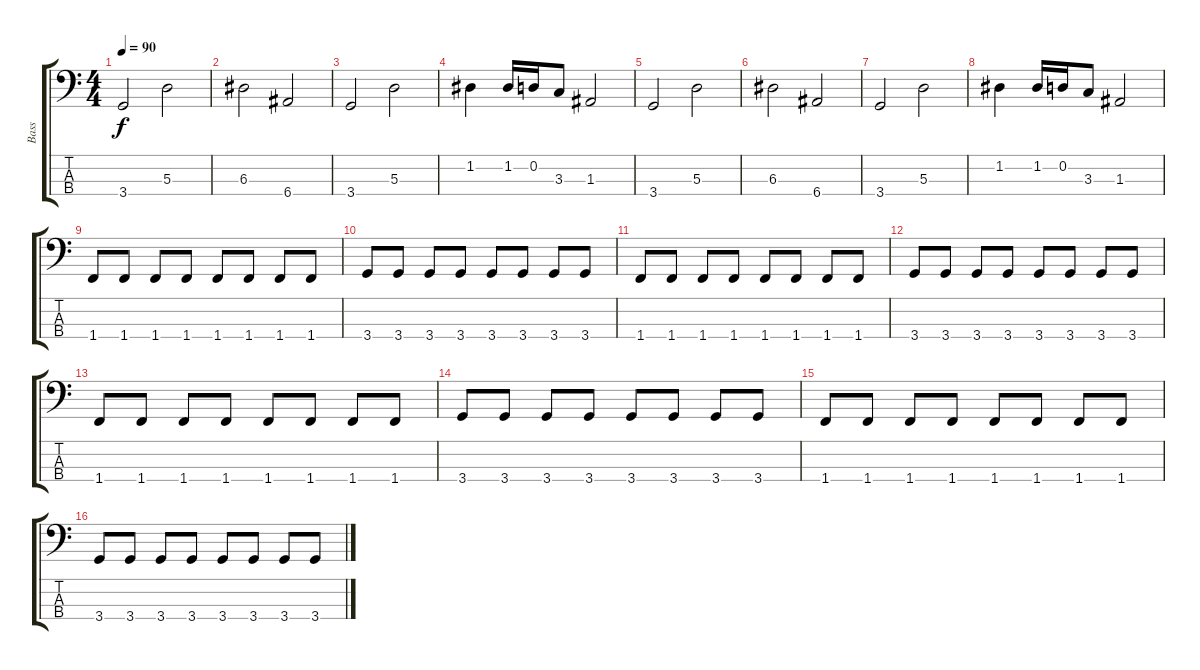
\track ("Bass" "Bass") {instrument acousticbass}
\staff {score tabs}
\tuning (G2 D2 A1 E1) {hide}
\ts (4 4)
\tempo 90
\clef f4
\ks c
3.4.2{dy f} 5.3.2 |
6.3.2 6.4.2 |
3.4.2 5.3.2 |
1.2.4 1.2.16 0.2.16 3.3.8 1.3.2 |
3.4.2 5.3.2 |
6.3.2 6.4.2 |
3.4.2 5.3.2 |
1.2.4 1.2.16 0.2.16 3.3.8 1.3.2 |
1.4.8 1.4.8 1.4.8 1.4.8 1.4.8 1.4.8 1.4.8 1.4.8 |
3.4.8 3.4.8 3.4.8 3.4.8 3.4.8 3.4.8 3.4.8 3.4.8 |
1.4.8 1.4.8 1.4.8 1.4.8 1.4.8 1.4.8 1.4.8 1.4.8 |
3.4.8 3.4.8 3.4.8 3.4.8 3.4.8 3.4.8 3.4.8 3.4.8 |
1.4.8 1.4.8 1.4.8 1.4.8 1.4.8 1.4.8 1.4.8 1.4.8 |
3.4.8 3.4.8 3.4.8 3.4.8 3.4.8 3.4.8 3.4.8 3.4.8 |
1.4.8 1.4.8 1.4.8 1.4.8 1.4.8 1.4.8 1.4.8 1.4.8 |
3.4.8 3.4.8 3.4.8 3.4.8 3.4.8 3.4.8 3.4.8 3.4.8
